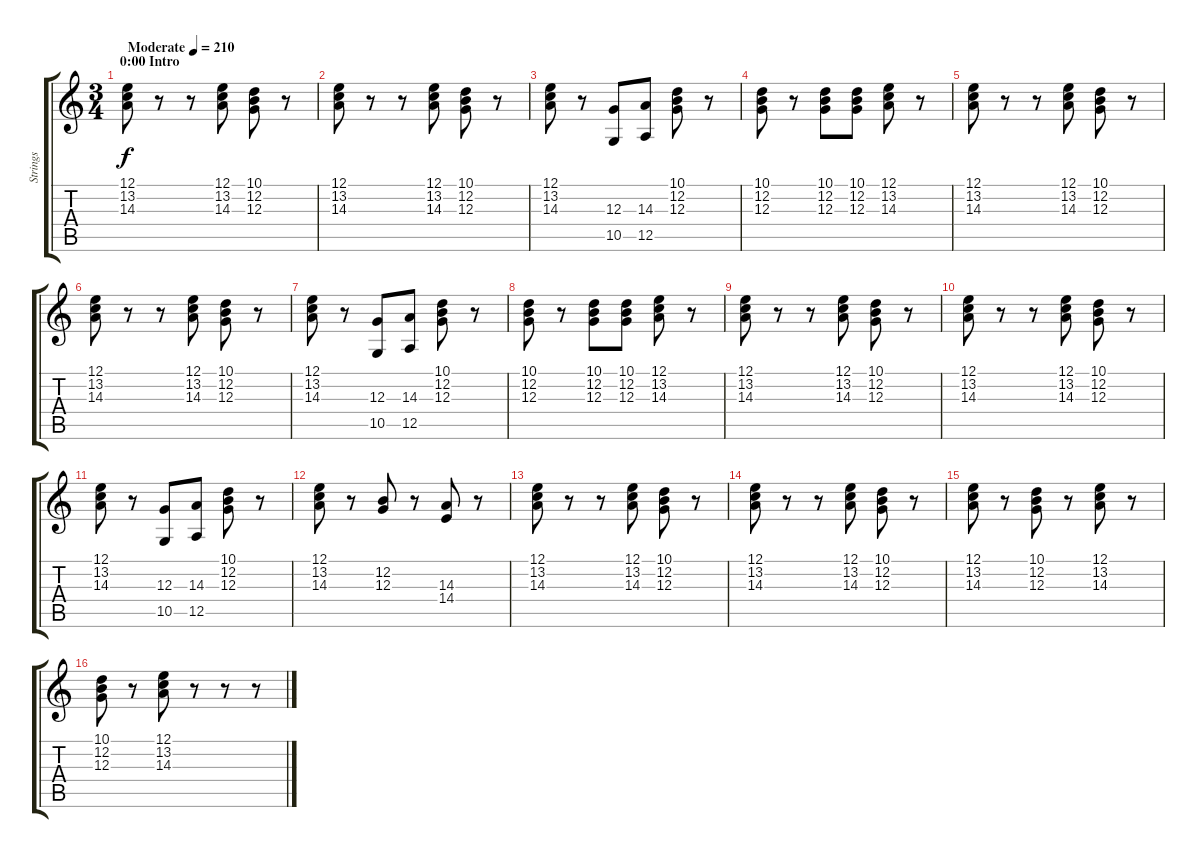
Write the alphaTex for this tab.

\track ("Strings" "Strings") {instrument stringensemble1}
\staff {score tabs}
\tuning (E4 B3 G3 D3 A2 E2) {hide}
\ts (3 4)
\section ("" "0:00 Intro")
\tempo (210 "Moderate")
\clef g2
\ks c
(12.1 13.2 14.3).8{dy f instrument stringensemble1} r.8 r.8 (12.1 13.2 14.3).8 (10.1 12.2 12.3).8 r.8 |
(12.1 13.2 14.3).8 r.8 r.8 (12.1 13.2 14.3).8 (10.1 12.2 12.3).8 r.8 |
(12.1 13.2 14.3).8 r.8 (12.3 10.5).8 (14.3 12.5).8 (10.1 12.2 12.3).8 r.8 |
(10.1 12.2 12.3).8 r.8 (10.1 12.2 12.3).8 (10.1 12.2 12.3).8 (12.1 13.2 14.3).8 r.8 |
(12.1 13.2 14.3).8 r.8 r.8 (12.1 13.2 14.3).8 (10.1 12.2 12.3).8 r.8 |
(12.1 13.2 14.3).8 r.8 r.8 (12.1 13.2 14.3).8 (10.1 12.2 12.3).8 r.8 |
(12.1 13.2 14.3).8 r.8 (12.3 10.5).8 (14.3 12.5).8 (10.1 12.2 12.3).8 r.8 |
(10.1 12.2 12.3).8 r.8 (10.1 12.2 12.3).8 (10.1 12.2 12.3).8 (12.1 13.2 14.3).8 r.8 |
(12.1 13.2 14.3).8 r.8 r.8 (12.1 13.2 14.3).8 (10.1 12.2 12.3).8 r.8 |
(12.1 13.2 14.3).8 r.8 r.8 (12.1 13.2 14.3).8 (10.1 12.2 12.3).8 r.8 |
(12.1 13.2 14.3).8 r.8 (12.3 10.5).8 (14.3 12.5).8 (10.1 12.2 12.3).8 r.8 |
(12.1 13.2 14.3).8 r.8 (12.2 12.3).8 r.8 (14.3 14.4).8 r.8 |
(12.1 13.2 14.3).8 r.8 r.8 (12.1 13.2 14.3).8 (10.1 12.2 12.3).8 r.8 |
(12.1 13.2 14.3).8 r.8 r.8 (12.1 13.2 14.3).8 (10.1 12.2 12.3).8 r.8 |
(12.1 13.2 14.3).8 r.8 (10.1 12.2 12.3).8 r.8 (12.1 13.2 14.3).8 r.8 |
(10.1 12.2 12.3).8 r.8 (12.1 13.2 14.3).8 r.8 r.8 r.8
